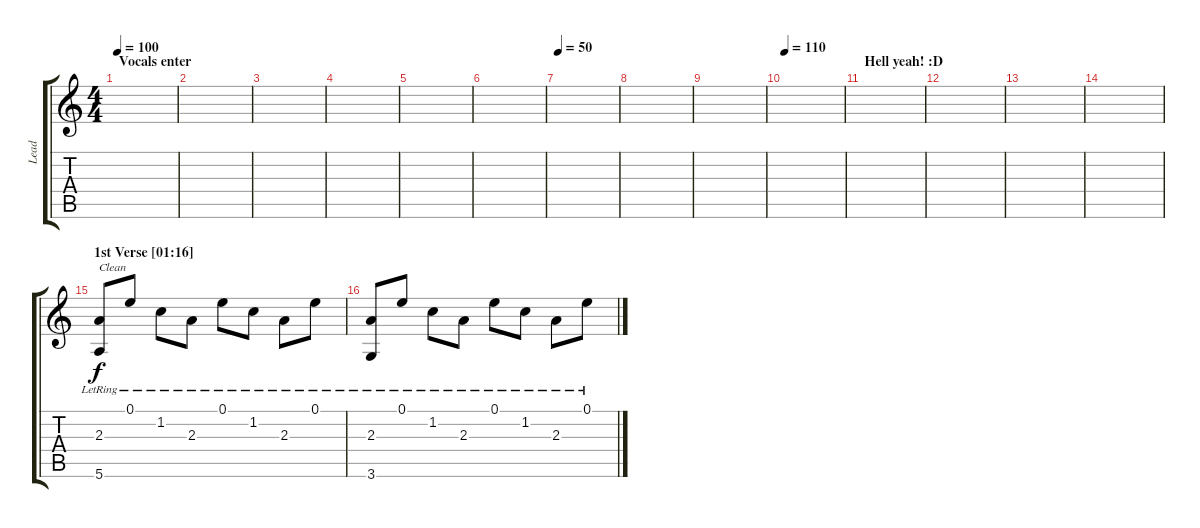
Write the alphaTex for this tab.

\track ("Lead" "Lead") {instrument overdrivenguitar}
\staff {score tabs}
\tuning (E4 B3 G3 D3 A2 E2) {hide}
\ts (4 4)
\section ("" "Vocals enter")
\tempo 100
\clef g2
\ks c
|
|
|
|
|
|
\tempo 50
|
|
|
\tempo 110
|
\section ("" "Hell yeah! :D")
|
|
|
|
\section ("" "1st Verse [01:16]")
(2.3{lr} 5.6{lr}).8{txt "Clean" instrument acousticguitarsteel} 0.1{lr}.8 1.2{lr}.8 2.3{lr}.8 0.1{lr}.8 1.2{lr}.8 2.3{lr}.8 0.1{lr}.8 |
(2.3{lr} 3.6{lr}).8 0.1{lr}.8 1.2{lr}.8 2.3{lr}.8 0.1{lr}.8 1.2{lr}.8 2.3{lr}.8 0.1{lr}.8
